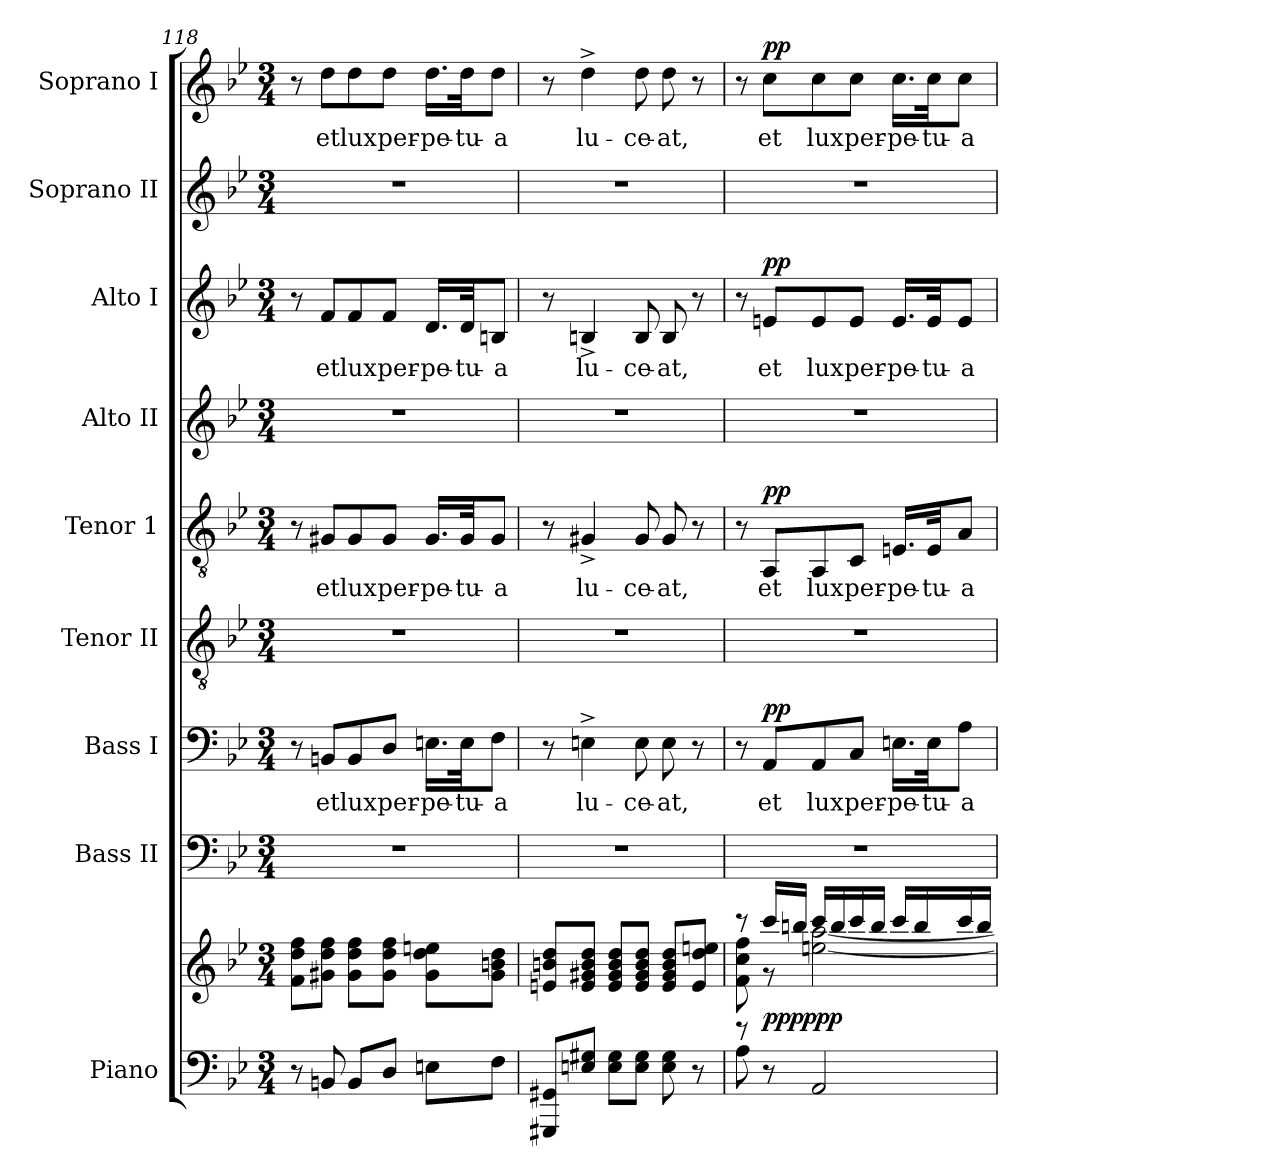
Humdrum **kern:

**kern	**kern	**dynam	**kern	**kern	**text	**dynam	**kern	**kern	**text	**dynam	**kern	**kern	**text	**dynam	**kern	**kern	**text	**dynam
*part9	*part9	*part9	*part8	*part7	*part7	*part7	*part6	*part5	*part5	*part5	*part4	*part3	*part3	*part3	*part2	*part1	*part1	*part1
*staff10	*staff9	*staff9/10	*staff8	*staff7	*staff7	*staff7	*staff6	*staff5	*staff5	*staff5	*staff4	*staff3	*staff3	*staff3	*staff2	*staff1	*staff1	*staff1
*I"Piano	*	*	*I"Bass II	*I"Bass I	*	*	*I"Tenor II	*I"Tenor 1	*	*	*I"Alto II	*I"Alto I	*	*	*I"Soprano II	*I"Soprano I	*	*
*I'Pno.	*	*	*I'B	*I'B	*	*	*I'T.	*I'T.	*	*	*I'A	*I'A	*	*	*I'S	*I'S	*	*
*clefF4	*clefG2	*	*clefF4	*clefF4	*	*	*clefGv2	*clefGv2	*	*	*clefG2	*clefG2	*	*	*clefG2	*clefG2	*	*
*	*	*	*	*	*	*	*ITrd7c12	*ITrd7c12	*	*	*	*	*	*	*	*	*	*
*k[b-e-]	*k[b-e-]	*	*k[b-e-]	*k[b-e-]	*	*	*k[b-e-]	*k[b-e-]	*	*	*k[b-e-]	*k[b-e-]	*	*	*k[b-e-]	*k[b-e-]	*	*
*g:	*g:	*	*g:	*g:	*	*	*g:	*g:	*	*	*g:	*g:	*	*	*g:	*g:	*	*
*M3/4	*M3/4	*	*M3/4	*M3/4	*	*	*M3/4	*M3/4	*	*	*M3/4	*M3/4	*	*	*M3/4	*M3/4	*	*
=118	=118	=118	=118	=118	=118	=118	=118	=118	=118	=118	=118	=118	=118	=118	=118	=118	=118	=118
!	!	!	!LO:N:vis=1	!	!	!	!LO:N:vis=1	!	!	!	!LO:N:vis=1	!	!	!	!LO:N:vis=1	!	!	!
8r	8fi\ 8ddi 8ffiL	.	2.r	8r	.	.	2.r	8r	.	.	2.r	8r	.	.	2.r	8r	.	.
!	!	!	!	!	!LO:LY:b:color=#000000	!	!	!	!	!	!	!	!	!	!	!	!	!
!	!	!	!	!	!	!	!	!	!LO:LY:b:color=#000000	!	!	!	!	!	!	!	!	!
!	!	!	!	!	!	!	!	!	!	!	!	!	!LO:LY:b:color=#000000	!	!	!	!	!
!	!	!	!	!	!	!	!	!	!	!	!	!	!	!	!	!	!LO:LY:b:color=#000000	!
8BBni/	8g#Xi\ 8ddi 8ffiJ	.	.	8BBni/L	et	.	.	8GG#Xi/L	et	.	.	8fi/L	et	.	.	8ddi\L	et	.
!	!	!	!	!	!LO:LY:b:color=#000000	!	!	!	!	!	!	!	!	!	!	!	!	!
!	!	!	!	!	!	!	!	!	!LO:LY:b:color=#000000	!	!	!	!	!	!	!	!	!
!	!	!	!	!	!	!	!	!	!	!	!	!	!LO:LY:b:color=#000000	!	!	!	!	!
!	!	!	!	!	!	!	!	!	!	!	!	!	!	!	!	!	!LO:LY:b:color=#000000	!
8BBi/L	8g#i\ 8ddi 8ffiL	.	.	8BBi/	lux	.	.	8GG#i/	lux	.	.	8fi/	lux	.	.	8ddi\	lux	.
!	!	!	!	!	!LO:LY:b:color=#000000	!	!	!	!	!	!	!	!	!	!	!	!	!
!	!	!	!	!	!	!	!	!	!LO:LY:b:color=#000000	!	!	!	!	!	!	!	!	!
!	!	!	!	!	!	!	!	!	!	!	!	!	!LO:LY:b:color=#000000	!	!	!	!	!
!	!	!	!	!	!	!	!	!	!	!	!	!	!	!	!	!	!LO:LY:b:color=#000000	!
8Di/J	8g#i\ 8ddi 8ffiJ	.	.	8Di/J	per-	.	.	8GG#i/J	per-	.	.	8fi/J	per-	.	.	8ddi\J	per-	.
!	!	!	!	!	!LO:LY:b:color=#000000	!	!	!	!	!	!	!	!	!	!	!	!	!
!	!	!	!	!	!	!	!	!	!LO:LY:b:color=#000000	!	!	!	!	!	!	!	!	!
!	!	!	!	!	!	!	!	!	!	!	!	!	!LO:LY:b:color=#000000	!	!	!	!	!
!	!	!	!	!	!	!	!	!	!	!	!	!	!	!	!	!	!LO:LY:b:color=#000000	!
8Eni\L	8g#i\ 8ddi 8eeniL	.	.	16.Eni\LL	-pe-	.	.	16.GG#i/LL	-pe-	.	.	16.di/LL	-pe-	.	.	16.ddi\LL	-pe-	.
!	!	!	!	!	!LO:LY:b:color=#000000	!	!	!	!	!	!	!	!	!	!	!	!	!
!	!	!	!	!	!	!	!	!	!LO:LY:b:color=#000000	!	!	!	!	!	!	!	!	!
!	!	!	!	!	!	!	!	!	!	!	!	!	!LO:LY:b:color=#000000	!	!	!	!	!
!	!	!	!	!	!	!	!	!	!	!	!	!	!	!	!	!	!LO:LY:b:color=#000000	!
.	.	.	.	32Ei\Jk	-tu-	.	.	32GG#i/Jk	-tu-	.	.	32di/Jk	-tu-	.	.	32ddi\Jk	-tu-	.
!	!	!	!	!	!LO:LY:b:color=#000000	!	!	!	!	!	!	!	!	!	!	!	!	!
!	!	!	!	!	!	!	!	!	!LO:LY:b:color=#000000	!	!	!	!	!	!	!	!	!
!	!	!	!	!	!	!	!	!	!	!	!	!	!LO:LY:b:color=#000000	!	!	!	!	!
!	!	!	!	!	!	!	!	!	!	!	!	!	!	!	!	!	!LO:LY:b:color=#000000	!
8Fi\J	8g#i\ 8bni 8ddiJ	.	.	8Fi\J	-a	.	.	8GG#i/J	-a	.	.	8Bni/J	-a	.	.	8ddi\J	-a	.
=119	=119	=119	=119	=119	=119	=119	=119	=119	=119	=119	=119	=119	=119	=119	=119	=119	=119	=119
!	!	!	!LO:N:vis=1	!	!	!	!LO:N:vis=1	!	!	!	!LO:N:vis=1	!	!	!	!LO:N:vis=1	!	!	!
8GGG#Xi/ 8GG#XiL	8eni/ 8bni 8ddiL	.	2.r	8r	.	.	2.r	8r	.	.	2.r	8r	.	.	2.r	8r	.	.
!	!	!	!	!	!LO:LY:b:color=#000000	!	!	!	!	!	!	!	!	!	!	!	!	!
!	!	!	!	!	!	!	!	!	!LO:LY:b:color=#000000	!	!	!	!	!	!	!	!	!
!	!	!	!	!	!	!	!	!	!	!	!	!	!LO:LY:b:color=#000000	!	!	!	!	!
!	!	!	!	!	!	!	!	!	!	!	!	!	!	!	!	!	!LO:LY:b:color=#000000	!
8Eni/ 8G#XiJ	8ei/ 8g#Xi 8bi 8ddiJ	.	.	4En^i\	lu-	.	.	4GG#X^i/	lu-	.	.	4Bn^i/	lu-	.	.	4dd^i\	lu-	.
8Ei\ 8G#iL	8ei/ 8g#i 8bi 8ddiL	.	.	.	.	.	.	.	.	.	.	.	.	.	.	.	.	.
!	!	!	!	!	!LO:LY:b:color=#000000	!	!	!	!	!	!	!	!	!	!	!	!	!
!	!	!	!	!	!	!	!	!	!LO:LY:b:color=#000000	!	!	!	!	!	!	!	!	!
!	!	!	!	!	!	!	!	!	!	!	!	!	!LO:LY:b:color=#000000	!	!	!	!	!
!	!	!	!	!	!	!	!	!	!	!	!	!	!	!	!	!	!LO:LY:b:color=#000000	!
8Ei\ 8G#iJ	8ei/ 8g#i 8bi 8ddiJ	.	.	8Ei\	-ce-	.	.	8GG#i/	-ce-	.	.	8Bi/	-ce-	.	.	8ddi\	-ce-	.
!	!	!	!	!	!LO:LY:b:color=#000000	!	!	!	!	!	!	!	!	!	!	!	!	!
!	!	!	!	!	!	!	!	!	!LO:LY:b:color=#000000	!	!	!	!	!	!	!	!	!
!	!	!	!	!	!	!	!	!	!	!	!	!	!LO:LY:b:color=#000000	!	!	!	!	!
!	!	!	!	!	!	!	!	!	!	!	!	!	!	!	!	!	!LO:LY:b:color=#000000	!
8Ei\ 8G#i	8ei/ 8g#i 8bi 8ddiL	.	.	8Ei\	-at,	.	.	8GG#i/	-at,	.	.	8Bi/	-at,	.	.	8ddi\	-at,	.
8r	8ei/ 8ddi 8eeniJ	.	.	8r	.	.	.	8r	.	.	.	8r	.	.	.	8r	.	.
!!LO:LB:g=z
=120	=120	=120	=120	=120	=120	=120	=120	=120	=120	=120	=120	=120	=120	=120	=120	=120	=120	=120
*^	*^	*	*	*	*	*	*	*	*	*	*	*	*	*	*	*	*	*
!	!	!	!	!	!LO:N:vis=1	!	!	!	!LO:N:vis=1	!	!	!	!LO:N:vis=1	!	!	!	!LO:N:vis=1	!	!	!
8r	8Ai\	8r	8fi\ 8cci 8ffi	.	2.r	8r	.	.	2.r	8r	.	.	2.r	8r	.	.	2.r	8r	.	.
!	!	!	!	!	!	!	!LO:LY:b:color=#000000	!	!	!	!	!	!	!	!	!	!	!	!	!
!	!	!	!	!	!	!	!	!	!	!	!LO:LY:b:color=#000000	!	!	!	!	!	!	!	!	!
!	!	!	!	!	!	!	!	!	!	!	!	!	!	!	!LO:LY:b:color=#000000	!	!	!	!	!
!	!	!	!	!	!	!	!	!	!	!	!	!	!	!	!	!	!	!	!LO:LY:b:color=#000000	!
2ryy	8r	16ccci/LL	8r	ppp ppp	.	8AAi/L	et	pp	.	8AAAi/L	et	pp	.	8eni/L	et	pp	.	8cci\L	et	pp
.	.	16bbni/JJ	.	.	.	.	.	.	.	.	.	.	.	.	.	.	.	.	.	.
!	!	!	!	!	!	!	!LO:LY:b:color=#000000	!	!	!	!	!	!	!	!	!	!	!	!	!
!	!	!	!	!	!	!	!	!	!	!	!LO:LY:b:color=#000000	!	!	!	!	!	!	!	!	!
!	!	!	!	!	!	!	!	!	!	!	!	!	!	!	!LO:LY:b:color=#000000	!	!	!	!	!
!	!	!	!	!	!	!	!	!	!	!	!	!	!	!	!	!	!	!	!LO:LY:b:color=#000000	!
.	2AAi/	16ccci/LL	[2eeni\ [2aai	.	.	8AAi/	lux	.	.	8AAAi/	lux	.	.	8ei/	lux	.	.	8cci\	lux	.
.	.	16bbi/	.	.	.	.	.	.	.	.	.	.	.	.	.	.	.	.	.	.
!	!	!	!	!	!	!	!LO:LY:b:color=#000000	!	!	!	!	!	!	!	!	!	!	!	!	!
!	!	!	!	!	!	!	!	!	!	!	!LO:LY:b:color=#000000	!	!	!	!	!	!	!	!	!
!	!	!	!	!	!	!	!	!	!	!	!	!	!	!	!LO:LY:b:color=#000000	!	!	!	!	!
!	!	!	!	!	!	!	!	!	!	!	!	!	!	!	!	!	!	!	!LO:LY:b:color=#000000	!
.	.	16ccci/	.	.	.	8Ci/J	per-	.	.	8CCi/J	per-	.	.	8ei/J	per-	.	.	8cci\J	per-	.
.	.	16bbi/JJ	.	.	.	.	.	.	.	.	.	.	.	.	.	.	.	.	.	.
!	!	!	!	!	!	!	!LO:LY:b:color=#000000	!	!	!	!	!	!	!	!	!	!	!	!	!
!	!	!	!	!	!	!	!	!	!	!	!LO:LY:b:color=#000000	!	!	!	!	!	!	!	!	!
!	!	!	!	!	!	!	!	!	!	!	!	!	!	!	!LO:LY:b:color=#000000	!	!	!	!	!
!	!	!	!	!	!	!	!	!	!	!	!	!	!	!	!	!	!	!	!LO:LY:b:color=#000000	!
.	.	16ccci/LL	.	.	.	16.Eni\LL	-pe-	.	.	16.EEni/LL	-pe-	.	.	16.ei/LL	-pe-	.	.	16.cci\LL	-pe-	.
.	.	16bbi/	.	.	.	.	.	.	.	.	.	.	.	.	.	.	.	.	.	.
!	!	!	!	!	!	!	!LO:LY:b:color=#000000	!	!	!	!	!	!	!	!	!	!	!	!	!
!	!	!	!	!	!	!	!	!	!	!	!LO:LY:b:color=#000000	!	!	!	!	!	!	!	!	!
!	!	!	!	!	!	!	!	!	!	!	!	!	!	!	!LO:LY:b:color=#000000	!	!	!	!	!
!	!	!	!	!	!	!	!	!	!	!	!	!	!	!	!	!	!	!	!LO:LY:b:color=#000000	!
.	.	.	.	.	.	32Ei\Jk	-tu-	.	.	32EEi/Jk	-tu-	.	.	32ei/Jk	-tu-	.	.	32cci\Jk	-tu-	.
!	!	!	!	!	!	!	!LO:LY:b:color=#000000	!	!	!	!	!	!	!	!	!	!	!	!	!
!	!	!	!	!	!	!	!	!	!	!	!LO:LY:b:color=#000000	!	!	!	!	!	!	!	!	!
!	!	!	!	!	!	!	!	!	!	!	!	!	!	!	!LO:LY:b:color=#000000	!	!	!	!	!
!	!	!	!	!	!	!	!	!	!	!	!	!	!	!	!	!	!	!	!LO:LY:b:color=#000000	!
8ryy	.	16ccci/	.	.	.	8Ai\J	-a	.	.	8AAi/J	-a	.	.	8ei/J	-a	.	.	8cci\J	-a	.
.	.	16bbi/JJ	.	.	.	.	.	.	.	.	.	.	.	.	.	.	.	.	.	.
*v	*v	*	*	*	*	*	*	*	*	*	*	*	*	*	*	*	*	*	*	*
*	*v	*v	*	*	*	*	*	*	*	*	*	*	*	*	*	*	*	*	*
=	=	=	=	=	=	=	=	=	=	=	=	=	=	=	=	=	=	=
*-	*-	*-	*-	*-	*-	*-	*-	*-	*-	*-	*-	*-	*-	*-	*-	*-	*-	*-
